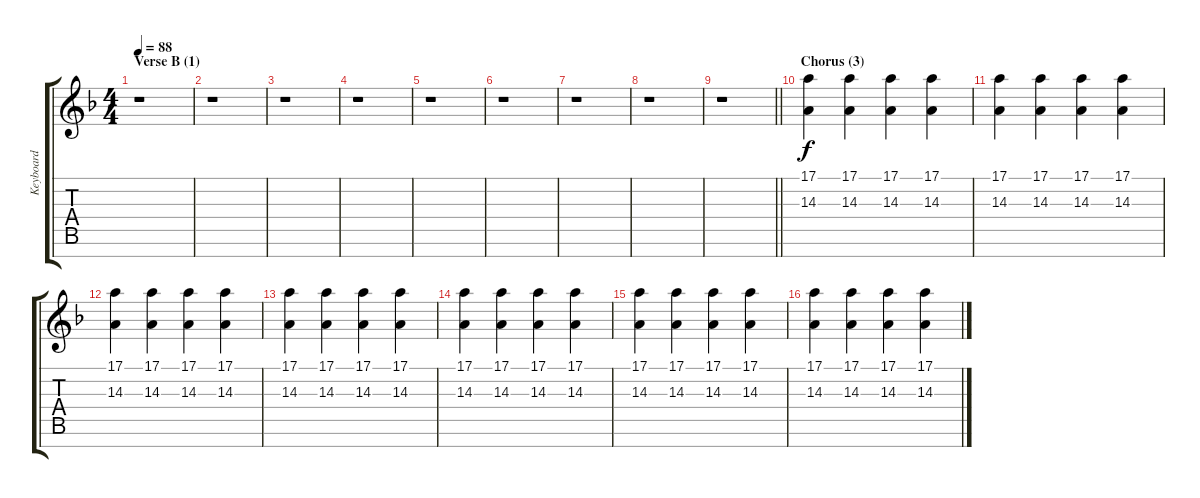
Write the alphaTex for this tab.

\track ("Keyboard" "Keyboard") {instrument electricgrandpiano}
\staff {score tabs}
\tuning (E4 B3 G3 D3 A2 E2 B1) {hide}
\ts (4 4)
\section ("" "Verse B (1)")
\tempo 88
\clef g2
\ks dminor
r.1{dy f} |
r.1 |
r.1 |
r.1 |
r.1 |
r.1 |
r.1 |
r.1 |
\barLineRight lightlight
r.1 |
\section ("" "Chorus (3)")
(17.1 14.3).4 (17.1 14.3).4 (17.1 14.3).4 (17.1 14.3).4 |
(17.1 14.3).4 (17.1 14.3).4 (17.1 14.3).4 (17.1 14.3).4 |
(17.1 14.3).4 (17.1 14.3).4 (17.1 14.3).4 (17.1 14.3).4 |
(17.1 14.3).4 (17.1 14.3).4 (17.1 14.3).4 (17.1 14.3).4 |
(17.1 14.3).4 (17.1 14.3).4 (17.1 14.3).4 (17.1 14.3).4 |
(17.1 14.3).4 (17.1 14.3).4 (17.1 14.3).4 (17.1 14.3).4 |
(17.1 14.3).4 (17.1 14.3).4 (17.1 14.3).4 (17.1 14.3).4
